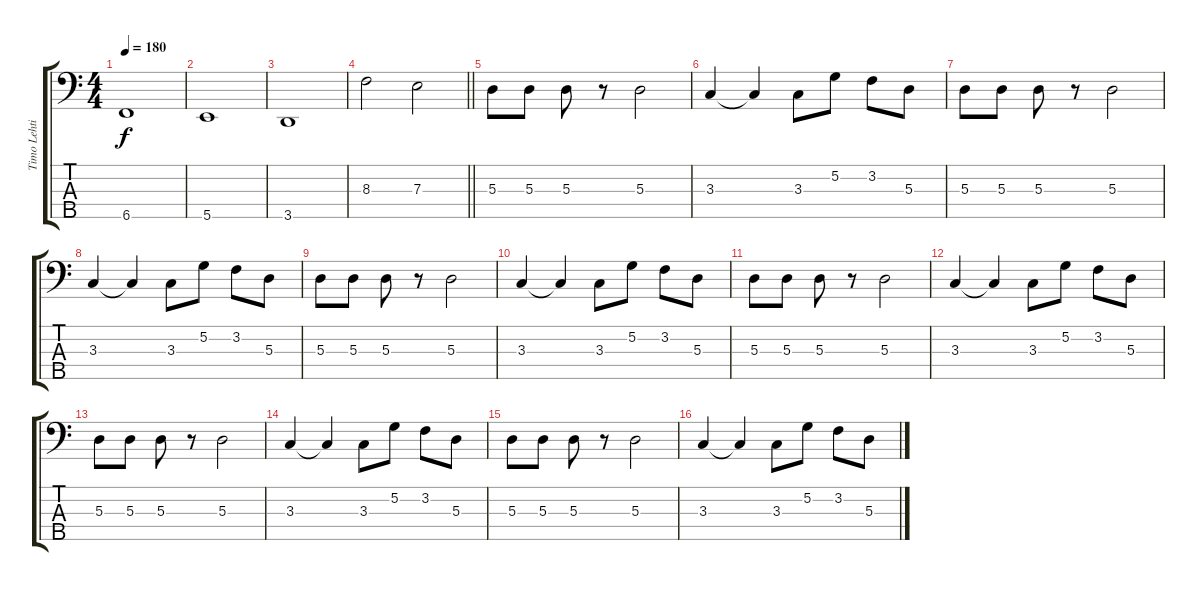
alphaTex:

\track ("Timo Lehtinen - Bass" "Timo Lehti") {instrument electricbassfinger}
\staff {score tabs}
\tuning (G2 D2 A1 E1 B0) {hide}
\ts (4 4)
\tempo 180
\clef f4
\ks c
6.5.1{dy f} |
5.5.1 |
3.5.1 |
\barLineRight lightlight
8.3.2 7.3.2 |
\section ("" "")
5.3.8 5.3.8 5.3.8 r.8 5.3.2 |
3.3.4 3.3{t}.4 3.3.8 5.2.8 3.2.8 5.3.8 |
5.3.8 5.3.8 5.3.8 r.8 5.3.2 |
3.3.4 3.3{t}.4 3.3.8 5.2.8 3.2.8 5.3.8 |
5.3.8 5.3.8 5.3.8 r.8 5.3.2 |
3.3.4 3.3{t}.4 3.3.8 5.2.8 3.2.8 5.3.8 |
5.3.8 5.3.8 5.3.8 r.8 5.3.2 |
3.3.4 3.3{t}.4 3.3.8 5.2.8 3.2.8 5.3.8 |
5.3.8 5.3.8 5.3.8 r.8 5.3.2 |
3.3.4 3.3{t}.4 3.3.8 5.2.8 3.2.8 5.3.8 |
5.3.8 5.3.8 5.3.8 r.8 5.3.2 |
3.3.4 3.3{t}.4 3.3.8 5.2.8 3.2.8 5.3.8
